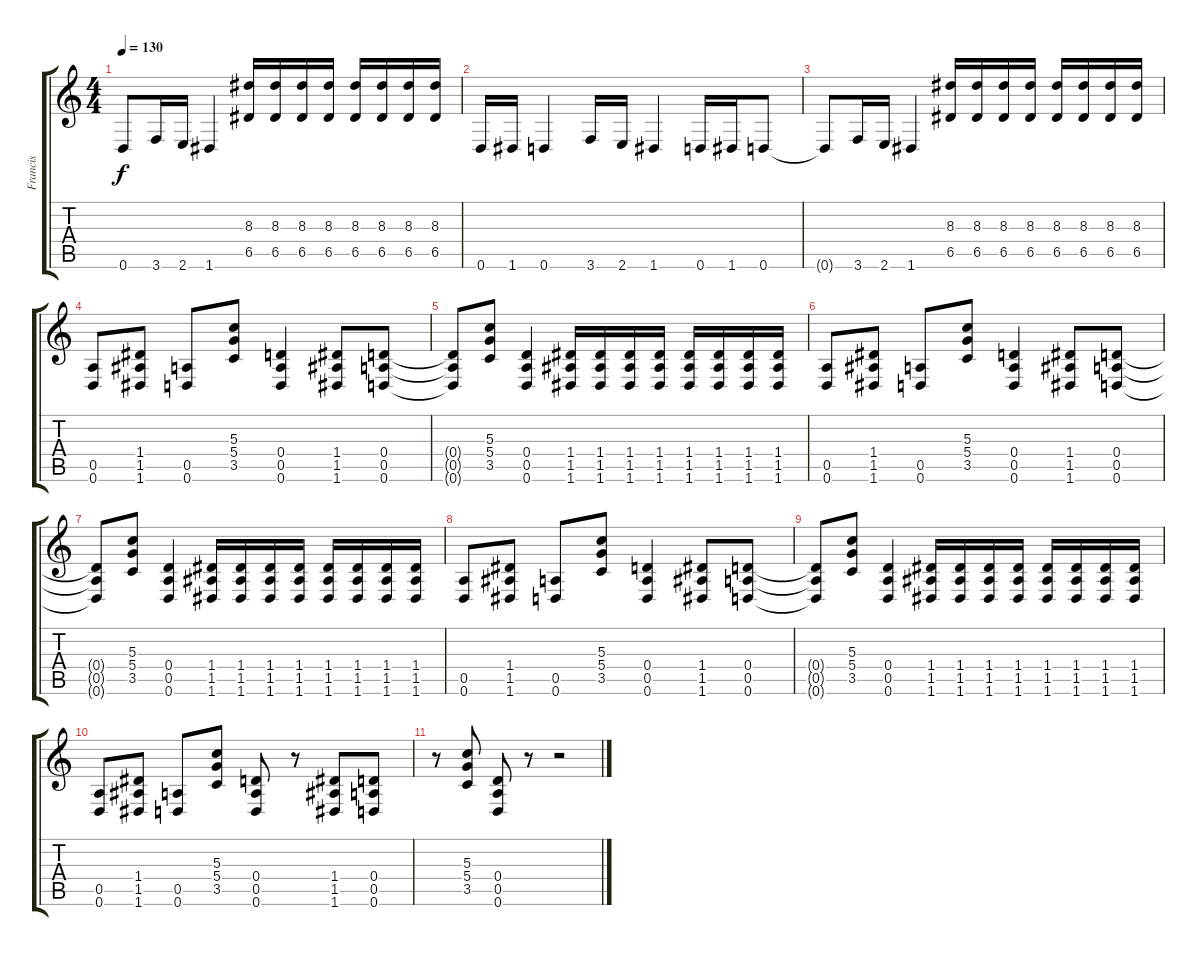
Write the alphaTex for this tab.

\track ("Francis" "Francis") {instrument overdrivenguitar}
\staff {score tabs}
\tuning (E4 B3 G3 D3 A2 D2) {hide}
\ts (4 4)
\tempo 130
\clef g2
\ks c
0.6{t}.8{dy f} 3.6.16 2.6.16 1.6.4 (8.3 6.5).16 (8.3 6.5).16 (8.3 6.5).16 (8.3 6.5).16 (8.3 6.5).16 (8.3 6.5).16 (8.3 6.5).16 (8.3 6.5).16 |
0.6.16 1.6.16 0.6.4 3.6.16 2.6.16 1.6.4 0.6.16 1.6.16 0.6.8 |
0.6{t}.8 3.6.16 2.6.16 1.6.4 (8.3 6.5).16 (8.3 6.5).16 (8.3 6.5).16 (8.3 6.5).16 (8.3 6.5).16 (8.3 6.5).16 (8.3 6.5).16 (8.3 6.5).16 |
(0.5 0.6).8 (1.4 1.5 1.6).8 (0.5 0.6).8 (5.3 5.4 3.5).8 (0.4 0.5 0.6).4 (1.4 1.5 1.6).8 (0.4 0.5 0.6).8 |
(0.4{t} 0.5{t} 0.6{t}).8 (5.3 5.4 3.5).8 (0.4 0.5 0.6).4 (1.4 1.5 1.6).16 (1.4 1.5 1.6).16 (1.4 1.5 1.6).16 (1.4 1.5 1.6).16 (1.4 1.5 1.6).16 (1.4 1.5 1.6).16 (1.4 1.5 1.6).16 (1.4 1.5 1.6).16 |
(0.5 0.6).8 (1.4 1.5 1.6).8 (0.5 0.6).8 (5.3 5.4 3.5).8 (0.4 0.5 0.6).4 (1.4 1.5 1.6).8 (0.4 0.5 0.6).8 |
(0.4{t} 0.5{t} 0.6{t}).8 (5.3 5.4 3.5).8 (0.4 0.5 0.6).4 (1.4 1.5 1.6).16 (1.4 1.5 1.6).16 (1.4 1.5 1.6).16 (1.4 1.5 1.6).16 (1.4 1.5 1.6).16 (1.4 1.5 1.6).16 (1.4 1.5 1.6).16 (1.4 1.5 1.6).16 |
(0.5 0.6).8 (1.4 1.5 1.6).8 (0.5 0.6).8 (5.3 5.4 3.5).8 (0.4 0.5 0.6).4 (1.4 1.5 1.6).8 (0.4 0.5 0.6).8 |
(0.4{t} 0.5{t} 0.6{t}).8 (5.3 5.4 3.5).8 (0.4 0.5 0.6).4 (1.4 1.5 1.6).16 (1.4 1.5 1.6).16 (1.4 1.5 1.6).16 (1.4 1.5 1.6).16 (1.4 1.5 1.6).16 (1.4 1.5 1.6).16 (1.4 1.5 1.6).16 (1.4 1.5 1.6).16 |
(0.5 0.6).8 (1.4 1.5 1.6).8 (0.5 0.6).8 (5.3 5.4 3.5).8 (0.4 0.5 0.6).8 r.8 (1.4 1.5 1.6).8 (0.4 0.5 0.6).8 |
r.8 (5.3 5.4 3.5).8 (0.4 0.5 0.6).8 r.8 r.2
